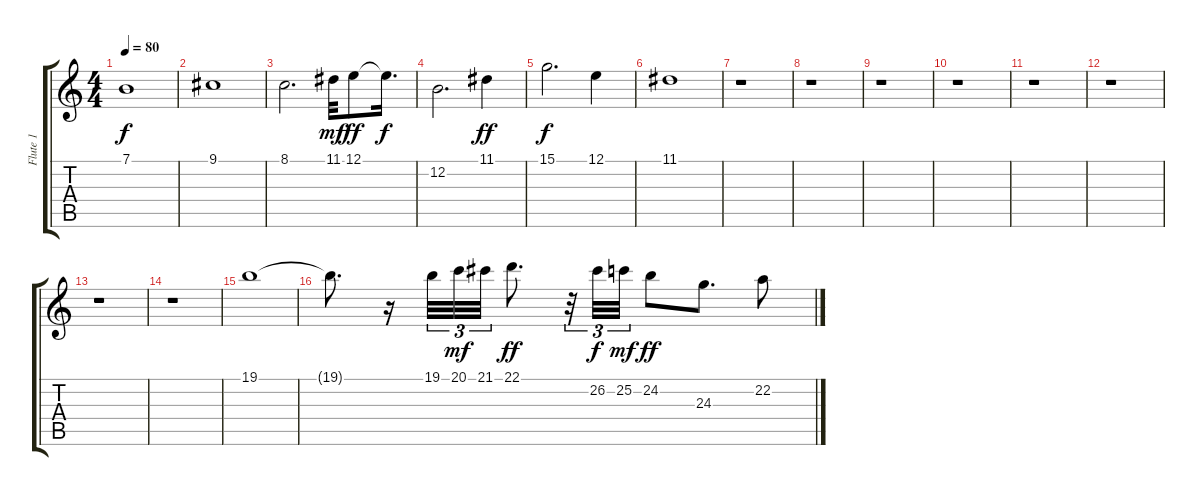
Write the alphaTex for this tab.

\track ("Flute 1" "Flute 1") {instrument flute}
\staff {score tabs}
\tuning (E4 B3 G3 D3 A2 E2) {hide}
\ts (4 4)
\tempo 80
\clef g2
\ks c
7.1.1{dy f} |
9.1.1 |
8.1.2{d} 11.1.32{dy mf} 12.1.8{dy ff} 12.1{t}.16{d dy f} |
12.2.2{d} 11.1.4{dy ff} |
15.1.2{d dy f} 12.1.4 |
11.1.1 |
r.1 |
r.1 |
r.1 |
r.1 |
r.1 |
r.1 |
r.1 |
r.1 |
19.1.1{volume 14} |
19.1{t}.8{d} r.16 19.1.32{tu (3 2)} 20.1.32{tu (3 2) dy mf} 21.1.32{tu (3 2)} 22.1.8{d dy ff} r.32{tu (3 2)} 26.2.32{tu (3 2) dy f} 25.2.32{tu (3 2) dy mf} 24.2.8{dy ff} 24.3.8{d} 22.2.8
